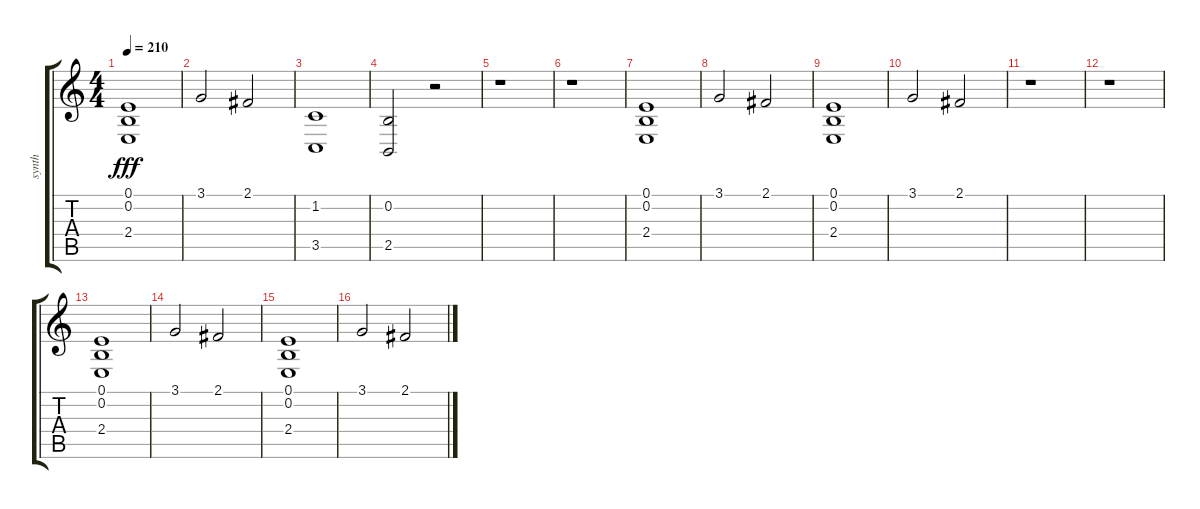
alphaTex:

\track ("synth" "synth") {instrument lead2sawtooth}
\staff {score tabs}
\tuning (E4 B3 G3 D3 A2 E2) {hide}
\ts (4 4)
\tempo 210
\clef g2
\ks c
(0.1 0.2 2.4).1{dy fff} |
3.1.2 2.1.2 |
(1.2 3.5).1 |
(0.2 2.5).2 r.2 |
r.1 |
r.1 |
(0.1 0.2 2.4).1 |
3.1.2 2.1.2 |
(0.1 0.2 2.4).1 |
3.1.2 2.1.2 |
r.1 |
r.1 |
(0.1 0.2 2.4).1 |
3.1.2 2.1.2 |
(0.1 0.2 2.4).1 |
3.1.2 2.1.2
